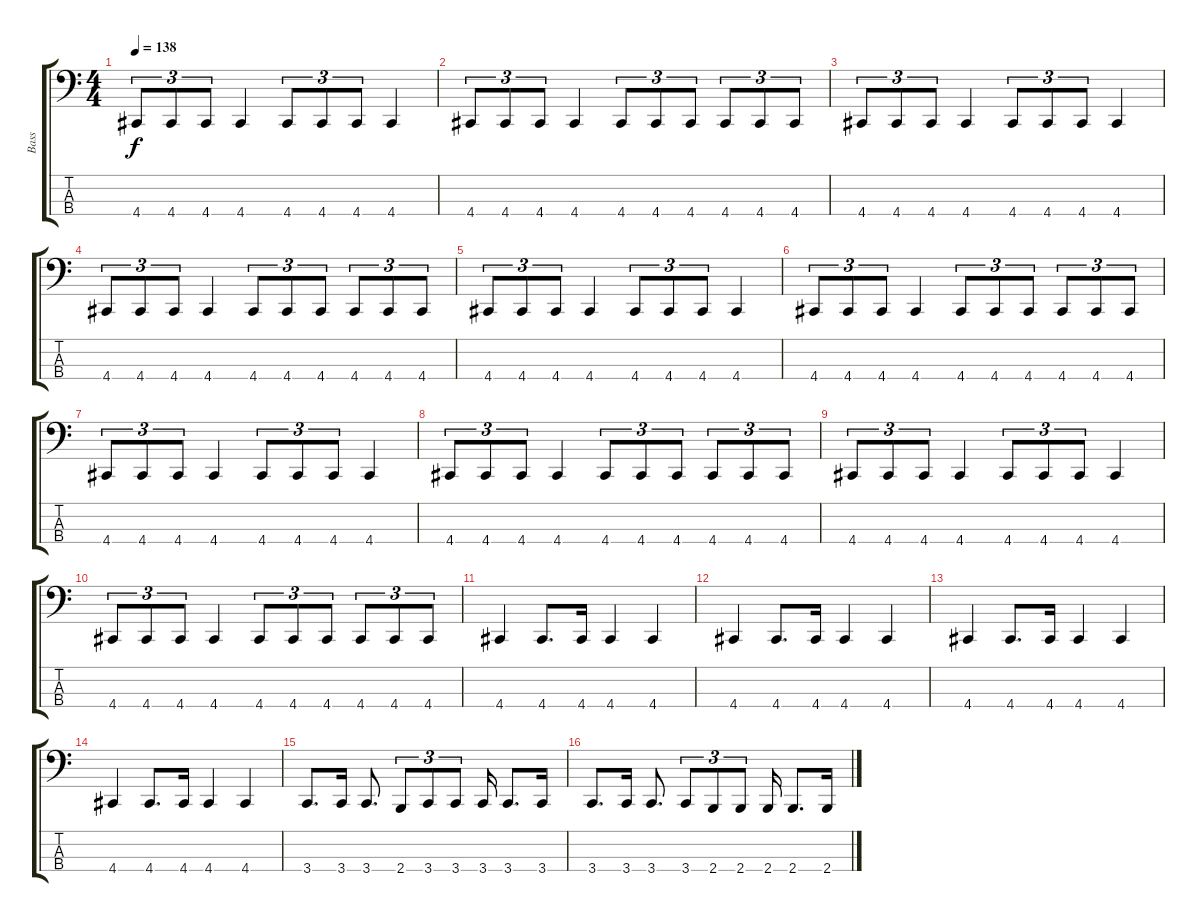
\track ("Bass" "Bass") {instrument slapbass1}
\staff {score tabs}
\tuning (C2 G1 D1 A0) {hide}
\ts (4 4)
\tempo 138
\clef f4
\ks c
4.4.8{tu (3 2) dy f} 4.4.8{tu (3 2)} 4.4.8{tu (3 2)} 4.4.4 4.4.8{tu (3 2)} 4.4.8{tu (3 2)} 4.4.8{tu (3 2)} 4.4.4 |
4.4.8{tu (3 2)} 4.4.8{tu (3 2)} 4.4.8{tu (3 2)} 4.4.4 4.4.8{tu (3 2)} 4.4.8{tu (3 2)} 4.4.8{tu (3 2)} 4.4.8{tu (3 2)} 4.4.8{tu (3 2)} 4.4.8{tu (3 2)} |
4.4.8{tu (3 2)} 4.4.8{tu (3 2)} 4.4.8{tu (3 2)} 4.4.4 4.4.8{tu (3 2)} 4.4.8{tu (3 2)} 4.4.8{tu (3 2)} 4.4.4 |
4.4.8{tu (3 2)} 4.4.8{tu (3 2)} 4.4.8{tu (3 2)} 4.4.4 4.4.8{tu (3 2)} 4.4.8{tu (3 2)} 4.4.8{tu (3 2)} 4.4.8{tu (3 2)} 4.4.8{tu (3 2)} 4.4.8{tu (3 2)} |
4.4.8{tu (3 2)} 4.4.8{tu (3 2)} 4.4.8{tu (3 2)} 4.4.4 4.4.8{tu (3 2)} 4.4.8{tu (3 2)} 4.4.8{tu (3 2)} 4.4.4 |
4.4.8{tu (3 2)} 4.4.8{tu (3 2)} 4.4.8{tu (3 2)} 4.4.4 4.4.8{tu (3 2)} 4.4.8{tu (3 2)} 4.4.8{tu (3 2)} 4.4.8{tu (3 2)} 4.4.8{tu (3 2)} 4.4.8{tu (3 2)} |
4.4.8{tu (3 2)} 4.4.8{tu (3 2)} 4.4.8{tu (3 2)} 4.4.4 4.4.8{tu (3 2)} 4.4.8{tu (3 2)} 4.4.8{tu (3 2)} 4.4.4 |
4.4.8{tu (3 2)} 4.4.8{tu (3 2)} 4.4.8{tu (3 2)} 4.4.4 4.4.8{tu (3 2)} 4.4.8{tu (3 2)} 4.4.8{tu (3 2)} 4.4.8{tu (3 2)} 4.4.8{tu (3 2)} 4.4.8{tu (3 2)} |
4.4.8{tu (3 2)} 4.4.8{tu (3 2)} 4.4.8{tu (3 2)} 4.4.4 4.4.8{tu (3 2)} 4.4.8{tu (3 2)} 4.4.8{tu (3 2)} 4.4.4 |
4.4.8{tu (3 2)} 4.4.8{tu (3 2)} 4.4.8{tu (3 2)} 4.4.4 4.4.8{tu (3 2)} 4.4.8{tu (3 2)} 4.4.8{tu (3 2)} 4.4.8{tu (3 2)} 4.4.8{tu (3 2)} 4.4.8{tu (3 2)} |
4.4.4 4.4.8{d} 4.4.16 4.4.4 4.4.4 |
4.4.4 4.4.8{d} 4.4.16 4.4.4 4.4.4 |
4.4.4 4.4.8{d} 4.4.16 4.4.4 4.4.4 |
4.4.4 4.4.8{d} 4.4.16 4.4.4 4.4.4 |
3.4.8{d volume 13} 3.4.16 3.4.8{d} 2.4.8{tu (3 2)} 3.4.8{tu (3 2)} 3.4.8{tu (3 2)} 3.4.16 3.4.8{d} 3.4.16 |
3.4.8{d} 3.4.16 3.4.8{d} 3.4.8{tu (3 2)} 2.4.8{tu (3 2)} 2.4.8{tu (3 2)} 2.4.16 2.4.8{d} 2.4.16
